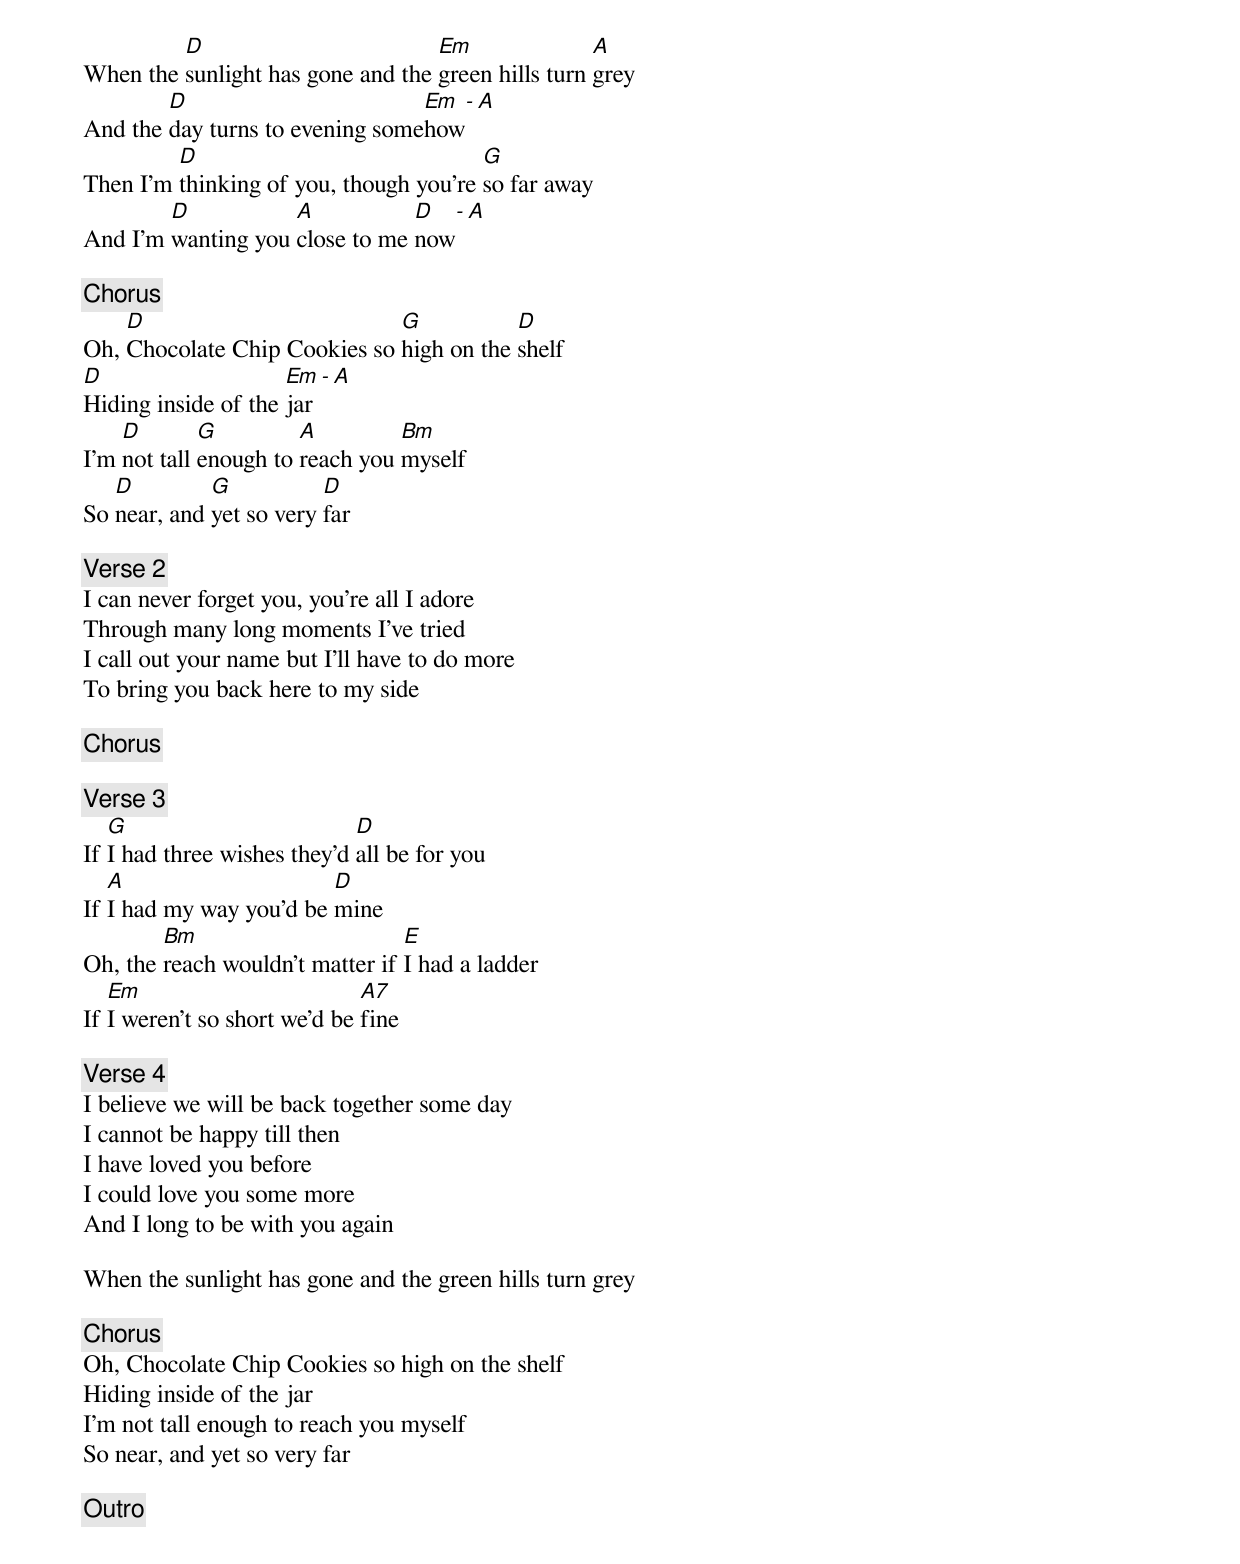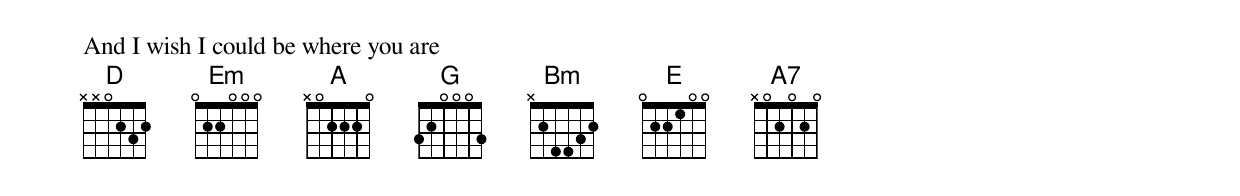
         D                         Em               A
When the sunlight has gone and the green hills turn grey
        D                        Em   - A
And the day turns to evening somehow
         D                              G
Then I'm thinking of you, though you're so far away
        D           A           D    - A
And I'm wanting you close to me now

[Chorus]
    D                         G           D
Oh, Chocolate Chip Cookies so high on the shelf
D                    Em  - A
Hiding inside of the jar
    D        G         A         Bm
I'm not tall enough to reach you myself
   D         G           D
So near, and yet so very far

[Verse 2]
I can never forget you, you're all I adore
Through many long moments I've tried
I call out your name but I'll have to do more
To bring you back here to my side

[Chorus]

[Verse 3]
   G                         D
If I had three wishes they'd all be for you
   A                     D
If I had my way you'd be mine
        Bm                       E
Oh, the reach wouldn't matter if I had a ladder
   Em                         A7
If I weren't so short we'd be fine

[Verse 4]
I believe we will be back together some day
I cannot be happy till then
I have loved you before
I could love you some more
And I long to be with you again

When the sunlight has gone and the green hills turn grey

[Chorus]
Oh, Chocolate Chip Cookies so high on the shelf
Hiding inside of the jar
I'm not tall enough to reach you myself
So near, and yet so very far

[Outro]
And I wish I could be where you are
